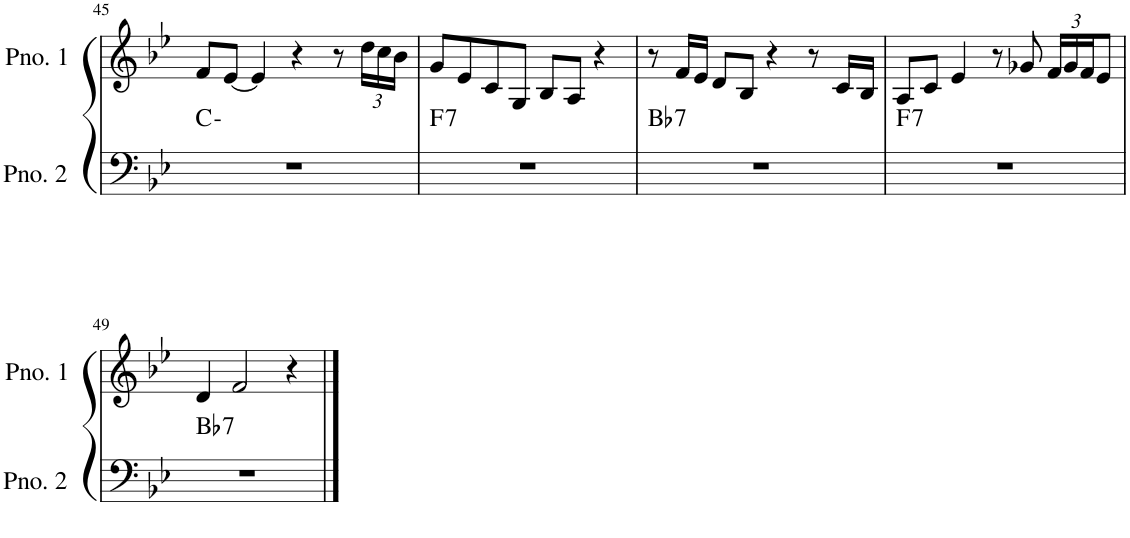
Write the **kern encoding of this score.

**kern	**harte	**kern
*part2	*part2	*part1
*staff2	*	*staff1
*I"ピアノ 2	*	*I"ピアノ 1
!!LO:PB:g=z
*clefF4	*	*clefG2
*k[b-e-]	*	*k[b-e-]
*M4/4	*	*M4/4
=45	=45	=45
1r	C:min	8f/L
.	.	[8e-/J
.	.	4e-/]
.	.	4r
.	.	8r
*	*	*Xbrackettup
.	.	24dd\LL
.	.	24cc\
.	.	24b-\JJ
=46	=46	=46
!	!LO:H:kt=7	!
1r	F:7	8g/L
.	.	8e-/
.	.	8c/
.	.	8G/J
.	.	8B-/L
.	.	8A/J
.	.	4r
=47	=47	=47
!	!LO:H:kt=7	!
1r	Bb:7	8r
.	.	16f/LL
.	.	16e-/JJ
.	.	8d/L
.	.	8B-/J
.	.	4r
.	.	8r
.	.	16c/LL
.	.	16B-/JJ
=48	=48	=48
!	!LO:H:kt=7	!
1r	F:7	8A/L
.	.	8c/J
.	.	4e-/
.	.	8r
.	.	8g-X/
.	.	24f/LL
.	.	24g-/
.	.	24f/J
.	.	8e-/J
!!LO:LB:g=z
=49	=49	=49
!	!LO:H:kt=7	!
1r	Bb:7	4d/
.	.	2f/
.	.	4r
==	==	==
*-	*-	*-
